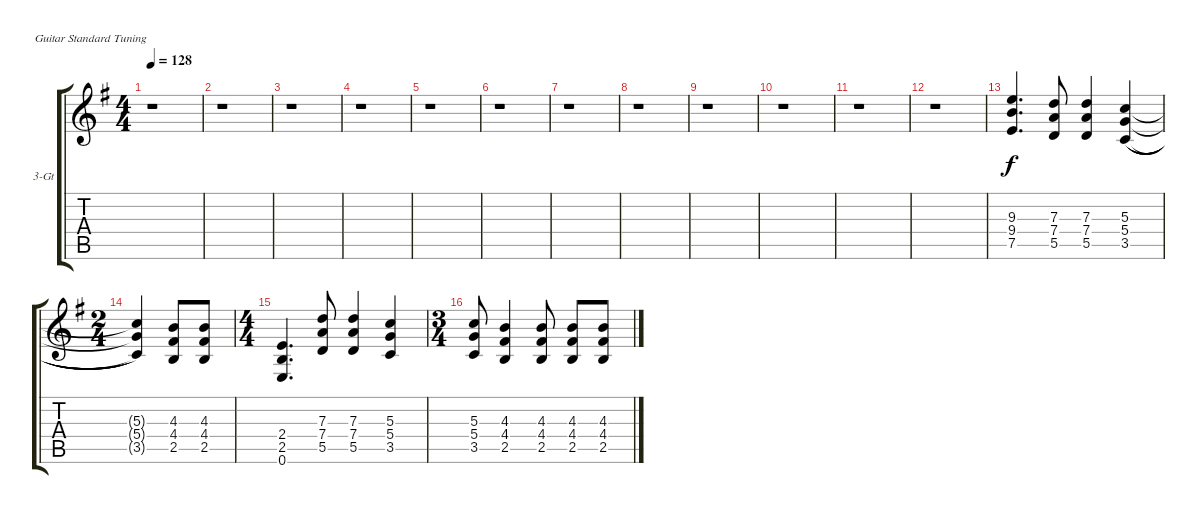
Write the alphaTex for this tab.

\bracketExtendMode groupsimilarinstruments
\firstSystemTrackNameOrientation horizontal
\otherSystemsTrackNameOrientation horizontal
\track ("3-Gt" "3-Gt") {instrument distortionguitar}
\staff {score tabs}
\tuning (E4 B3 G3 D3 A2 E2)
\ts (4 4)
\beaming (8 4 4 6)
\tempo 128
\clef g2
\scale
1.08575
\ks g
r.1{dy f} |
\scale
0.91425 r.1 |
\scale
1.05549 r.1 |
\scale
0.944515 r.1 |
\scale
1.05549 r.1 |
\scale
0.944515 r.1 |
\scale
1.05549 r.1 |
\scale
0.944515 r.1 |
\scale
1.05549 r.1 |
\scale
0.944515 r.1 |
\scale
1.05549 r.1 |
\scale
0.944515 r.1 |
\scale
1.05549 (9.3 9.4 7.5).4{d} (7.3 7.4 5.5).8 (7.3 7.4 5.5).4 (3.5 5.4 5.3).4{legatoorigin} |
\ts (2 4)
\beaming (8 4 4 6)
\scale
0.944515 (5.3{t} 5.4{t} 3.5{t}).4 (4.3 4.4 2.5).8 (4.3 4.4 2.5).8 |
\ts (4 4)
\beaming (8 4 4 6)
\scale
1.08575 (2.4 2.5 0.6).4{d} (7.3 7.4 5.5).8 (7.3 7.4 5.5).4 (3.5 5.4 5.3).4 |
\ts (3 4)
\beaming (8 4 4 6)
\scale
0.91425 (5.3 5.4 3.5).8 (4.3 4.4 2.5).4 (4.3 4.4 2.5).8 (4.3 4.4 2.5).8 (4.3 4.4 2.5).8
